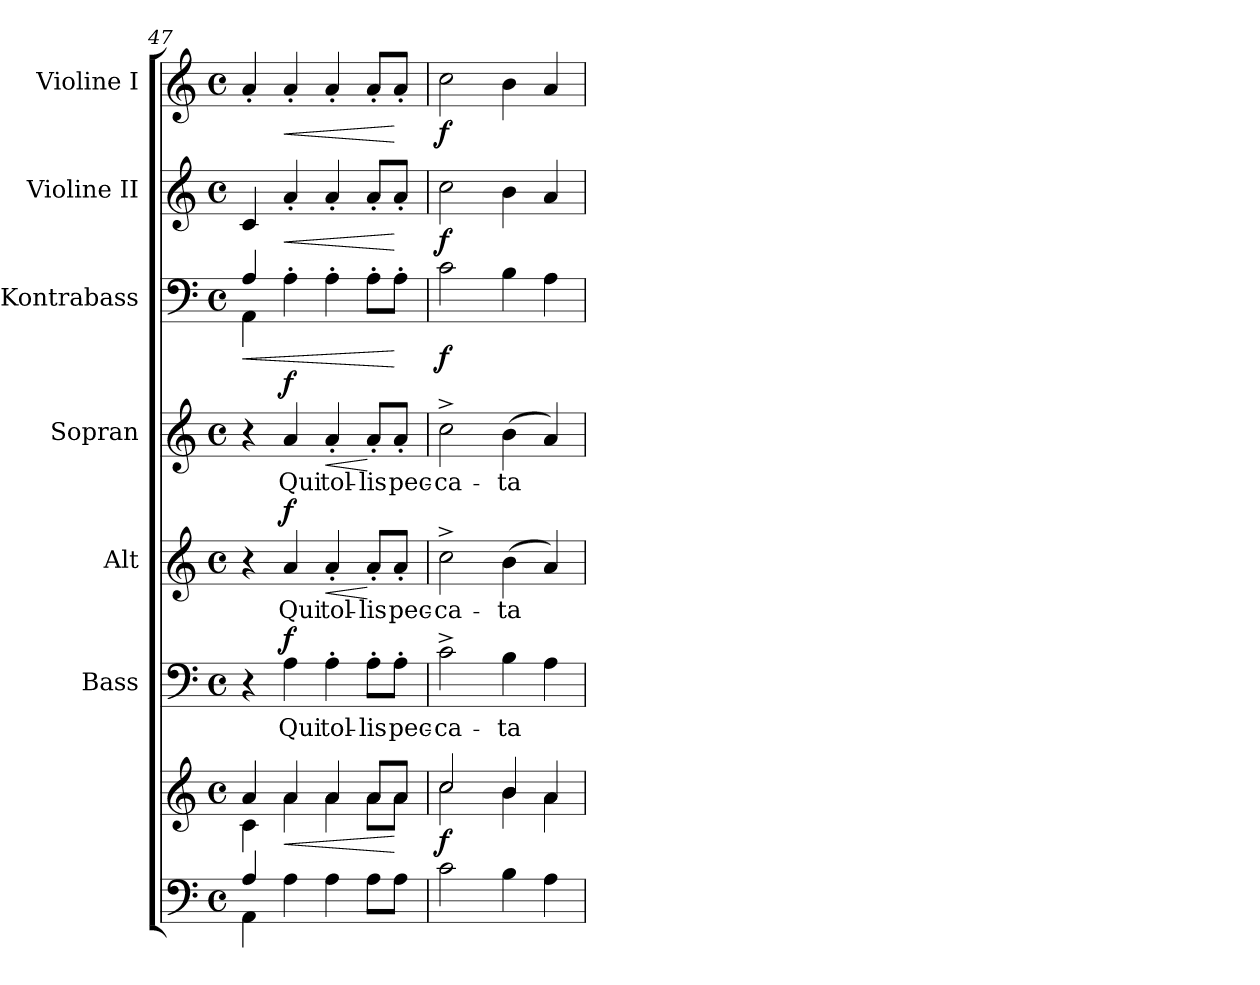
**kern	**kern	**dynam	**kern	**text	**dynam	**kern	**text	**dynam	**kern	**text	**dynam	**kern	**dynam	**kern	**dynam	**kern	**dynam
*part7	*part7	*part7	*part6	*part6	*part6	*part5	*part5	*part5	*part4	*part4	*part4	*part3	*part3	*part2	*part2	*part1	*part1
*staff8	*staff7	*staff7/8	*staff6	*staff6	*staff6	*staff5	*staff5	*staff5	*staff4	*staff4	*staff4	*staff3	*staff3	*staff2	*staff2	*staff1	*staff1
*	*	*	*I"Bass	*	*	*I"Alt	*	*	*I"Sopran	*	*	*I"Kontrabass	*	*I"Violine II	*	*I"Violine I	*
*	*	*	*I'B.	*	*	*I'A.	*	*	*I'S.	*	*	*I'Kb.	*	*I'Vl. II	*	*I'Vl. I	*
*clefF4	*clefG2	*	*clefF4	*	*	*clefG2	*	*	*clefG2	*	*	*clefF4	*	*clefG2	*	*clefG2	*
*	*	*	*	*	*	*	*	*	*	*	*	*ITrd7c12	*	*	*	*	*
*k[]	*k[]	*	*k[]	*	*	*k[]	*	*	*k[]	*	*	*k[]	*	*k[]	*	*k[]	*
*C:	*C:	*	*C:	*	*	*C:	*	*	*C:	*	*	*C:	*	*C:	*	*C:	*
*M4/4	*M4/4	*	*M4/4	*	*	*M4/4	*	*	*M4/4	*	*	*M4/4	*	*M4/4	*	*M4/4	*
*met(c)	*met(c)	*	*met(c)	*	*	*met(c)	*	*	*met(c)	*	*	*met(c)	*	*met(c)	*	*met(c)	*
=47	=47	=47	=47	=47	=47	=47	=47	=47	=47	=47	=47	=47	=47	=47	=47	=47	=47
*^	*^	*	*	*	*	*	*	*	*	*	*	*^	*	*	*	*	*
!	!	!	!	!	!	!	!	!	!	!	!	!	!	!	!	!LO:HP:b	!	!	!	!
4A/	4AA\	4a/	4c\	.	4r	.	.	4r	.	.	4r	.	.	4AA/	4AAA\	<	4c/	.	4a'</	.
!	!	!	!	!LO:HP:b	!	!LO:LY:b	!LO:DY:a	!	!LO:LY:b	!LO:DY:a	!	!LO:LY:b	!LO:DY:a	!	!	!	!	!LO:HP:b	!	!LO:HP:b
2.ryy	4A\	4a/	4a\	<	4A\	Qui	f	4a/	Qui	f	4a/	Qui	f	2.ryy	4AA'>\	.	4a'</	<	4a'</	<
!	!	!	!	!	!	!LO:LY:b	!	!	!LO:LY:b	!LO:HP:b	!	!LO:LY:b	!LO:HP:b	!	!	!	!	!	!	!
.	4A\	4a/	4a\	.	4A'>\	tol-	.	4a'</	tol-	<	4a'</	tol-	<	.	4AA'>\	.	4a'</	.	4a'</	.
!	!	!	!	!	!	!LO:LY:b	!	!	!LO:LY:b	!	!	!LO:LY:b	!	!	!	!	!	!	!	!
.	8A\L	8a/L	8a\L	.	8A'>\L	-lis	.	8a'</L	-lis	[	8a'</L	-lis	[	.	8AA'>\L	.	8a'</L	.	8a'</L	.
!	!	!	!	!	!	!LO:LY:b	!	!	!LO:LY:b	!	!	!LO:LY:b	!	!	!	!	!	!	!	!
.	8A\J	8a/J	8a\J	[	8A'>\J	pec-	.	8a'</J	pec-	.	8a'</J	pec-	.	.	8AA'>\J	[	8a'</J	[	8a'</J	[
=48	=48	=48	=48	=48	=48	=48	=48	=48	=48	=48	=48	=48	=48	=48	=48	=48	=48	=48	=48	=48
!	!	!	!	!LO:DY:b	!	!LO:LY:b	!	!	!LO:LY:b	!	!	!LO:LY:b	!	!	!	!LO:DY:b	!	!LO:DY:b	!	!LO:DY:b
*v	*v	*	*	*	*	*	*	*	*	*	*	*	*	*v	*v	*	*	*	*	*
2c\	2cc/	2cc\	f	2c^>\	-ca-	.	2cc^>\	-ca-	.	2cc^>\	-ca-	.	2C\	f	2cc\	f	2cc\	f
!	!	!	!	!	!LO:LY:b	!	!	!LO:LY:b	!	!	!LO:LY:b	!	!	!	!	!	!	!
4B\	4b/	4b\	.	4B\	-ta	.	(>4b\	-ta	.	(>4b\	-ta	.	4BB\	.	4b\	.	4b\	.
4A\	4a/	4a\	.	4A\	.	.	4a/)	.	.	4a/)	.	.	4AA\	.	4a/	.	4a/	.
*	*v	*v	*	*	*	*	*	*	*	*	*	*	*	*	*	*	*	*
=	=	=	=	=	=	=	=	=	=	=	=	=	=	=	=	=	=
*-	*-	*-	*-	*-	*-	*-	*-	*-	*-	*-	*-	*-	*-	*-	*-	*-	*-
